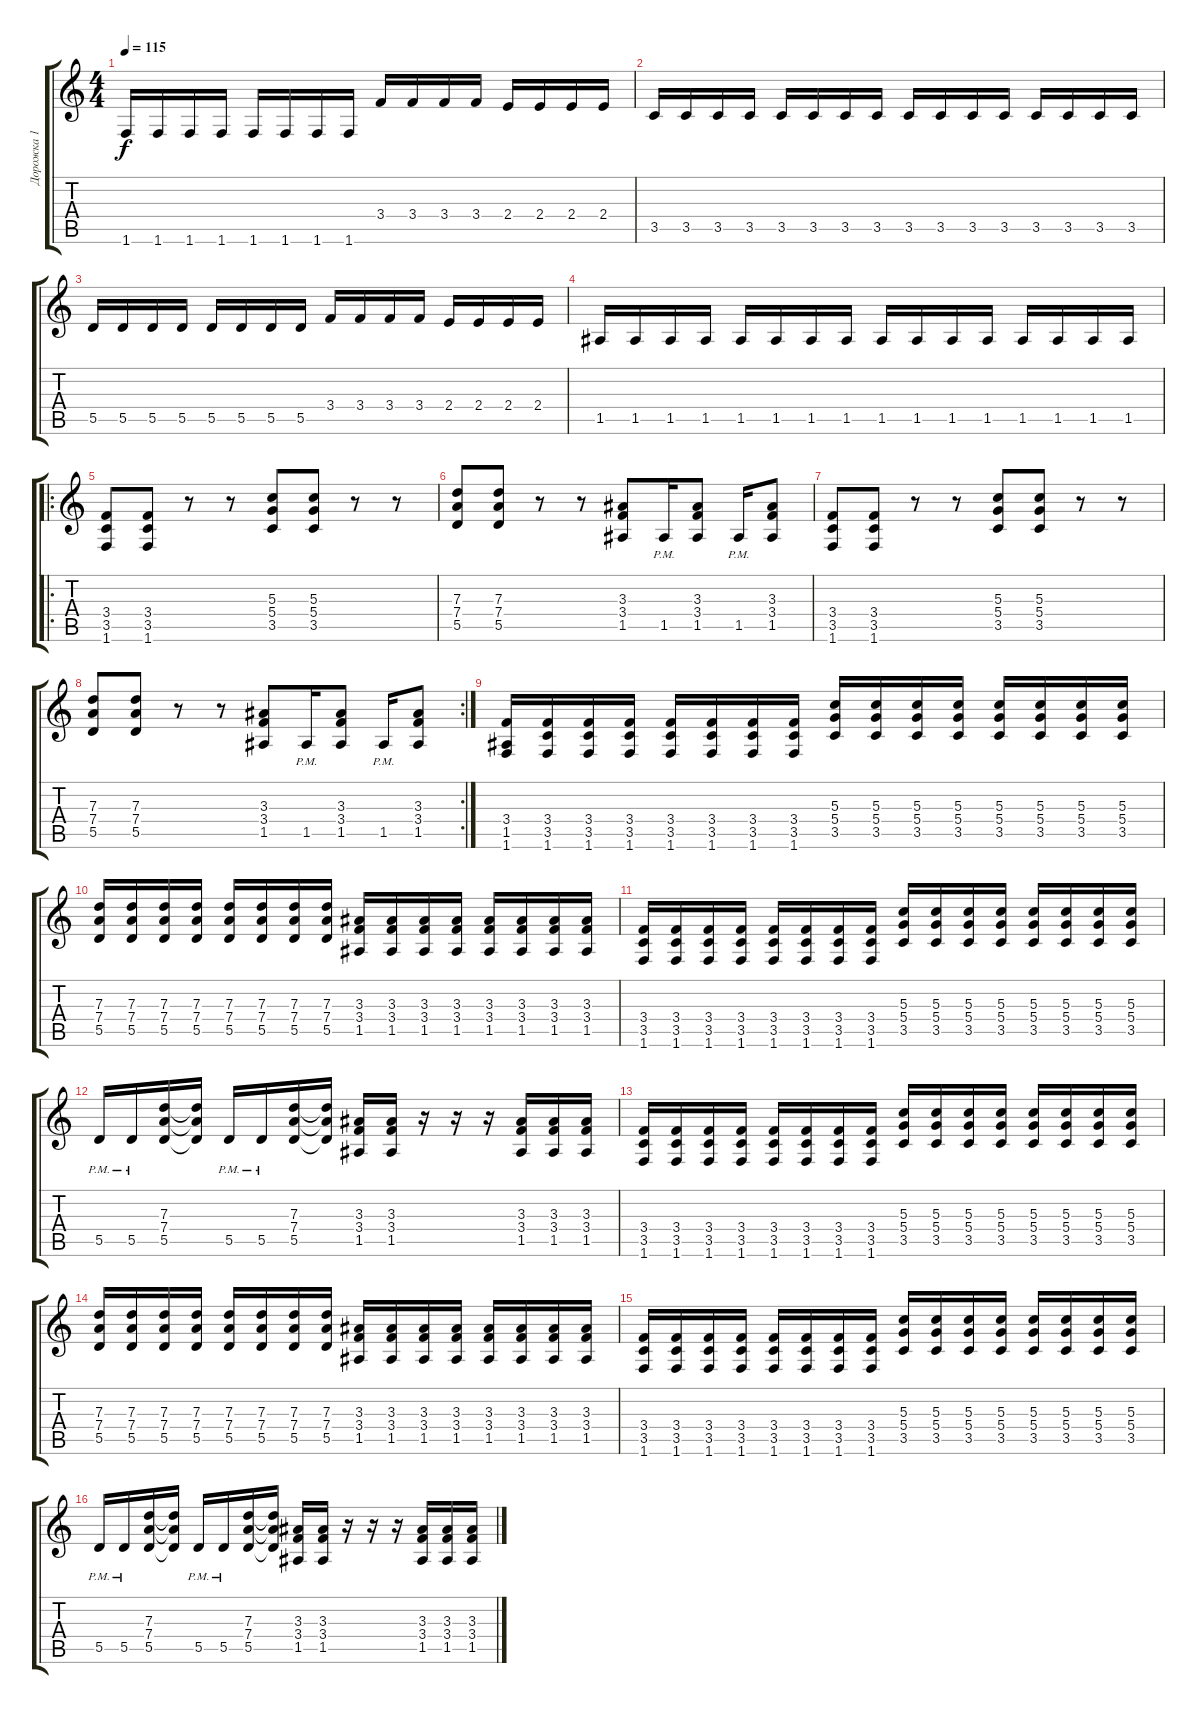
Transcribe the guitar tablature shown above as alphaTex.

\track ("Дорожка 1" "Дорожка 1") {instrument distortionguitar}
\staff {score tabs}
\tuning (E4 B3 G3 D3 A2 E2) {hide}
\ts (4 4)
\tempo 115
\clef g2
\ks c
1.6.16{dy f} 1.6.16 1.6.16 1.6.16 1.6.16 1.6.16 1.6.16 1.6.16 3.4.16 3.4.16 3.4.16 3.4.16 2.4.16 2.4.16 2.4.16 2.4.16 |
3.5.16 3.5.16 3.5.16 3.5.16 3.5.16 3.5.16 3.5.16 3.5.16 3.5.16 3.5.16 3.5.16 3.5.16 3.5.16 3.5.16 3.5.16 3.5.16 |
5.5.16 5.5.16 5.5.16 5.5.16 5.5.16 5.5.16 5.5.16 5.5.16 3.4.16 3.4.16 3.4.16 3.4.16 2.4.16 2.4.16 2.4.16 2.4.16 |
1.5.16 1.5.16 1.5.16 1.5.16 1.5.16 1.5.16 1.5.16 1.5.16 1.5.16 1.5.16 1.5.16 1.5.16 1.5.16 1.5.16 1.5.16 1.5.16 |
\ro
(3.4 3.5 1.6).8 (3.4 3.5 1.6).8 r.8 r.8 (5.3 5.4 3.5).8 (5.3 5.4 3.5).8 r.8 r.8 |
(7.3 7.4 5.5).8 (7.3 7.4 5.5).8 r.8 r.8 (3.3 3.4 1.5).8 1.5{pm}.16 (3.3 3.4 1.5).8 1.5{pm}.16 (3.3 3.4 1.5).8 |
(3.4 3.5 1.6).8 (3.4 3.5 1.6).8 r.8 r.8 (5.3 5.4 3.5).8 (5.3 5.4 3.5).8 r.8 r.8 |
\rc 2
(7.3 7.4 5.5).8 (7.3 7.4 5.5).8 r.8 r.8 (3.3 3.4 1.5).8 1.5{pm}.16 (3.3 3.4 1.5).8 1.5{pm}.16 (3.3 3.4 1.5).8 |
(3.4 1.5 1.6).16 (3.4 3.5 1.6).16 (3.4 3.5 1.6).16 (3.4 3.5 1.6).16 (3.4 3.5 1.6).16 (3.4 3.5 1.6).16 (3.4 3.5 1.6).16 (3.4 3.5 1.6).16 (5.3 5.4 3.5).16 (5.3 5.4 3.5).16 (5.3 5.4 3.5).16 (5.3 5.4 3.5).16 (5.3 5.4 3.5).16 (5.3 5.4 3.5).16 (5.3 5.4 3.5).16 (5.3 5.4 3.5).16 |
(7.3 7.4 5.5).16 (7.3 7.4 5.5).16 (7.3 7.4 5.5).16 (7.3 7.4 5.5).16 (7.3 7.4 5.5).16 (7.3 7.4 5.5).16 (7.3 7.4 5.5).16 (7.3 7.4 5.5).16 (3.3 3.4 1.5).16 (3.3 3.4 1.5).16 (3.3 3.4 1.5).16 (3.3 3.4 1.5).16 (3.3 3.4 1.5).16 (3.3 3.4 1.5).16 (3.3 3.4 1.5).16 (3.3 3.4 1.5).16 |
(3.4 3.5 1.6).16 (3.4 3.5 1.6).16 (3.4 3.5 1.6).16 (3.4 3.5 1.6).16 (3.4 3.5 1.6).16 (3.4 3.5 1.6).16 (3.4 3.5 1.6).16 (3.4 3.5 1.6).16 (5.3 5.4 3.5).16 (5.3 5.4 3.5).16 (5.3 5.4 3.5).16 (5.3 5.4 3.5).16 (5.3 5.4 3.5).16 (5.3 5.4 3.5).16 (5.3 5.4 3.5).16 (5.3 5.4 3.5).16 |
5.5{pm}.16 5.5{pm}.16 (7.3 7.4 5.5).16 (7.3{t} 7.4{t} 5.5{t}).16 5.5{pm}.16 5.5{pm}.16 (7.3 7.4 5.5).16 (7.3{t} 7.4{t} 5.5{t}).16 (3.3 3.4 1.5).16 (3.3 3.4 1.5).16 r.16 r.16 r.16 (3.3 3.4 1.5).16 (3.3 3.4 1.5).16 (3.3 3.4 1.5).16 |
(3.4 3.5 1.6).16 (3.4 3.5 1.6).16 (3.4 3.5 1.6).16 (3.4 3.5 1.6).16 (3.4 3.5 1.6).16 (3.4 3.5 1.6).16 (3.4 3.5 1.6).16 (3.4 3.5 1.6).16 (5.3 5.4 3.5).16 (5.3 5.4 3.5).16 (5.3 5.4 3.5).16 (5.3 5.4 3.5).16 (5.3 5.4 3.5).16 (5.3 5.4 3.5).16 (5.3 5.4 3.5).16 (5.3 5.4 3.5).16 |
(7.3 7.4 5.5).16 (7.3 7.4 5.5).16 (7.3 7.4 5.5).16 (7.3 7.4 5.5).16 (7.3 7.4 5.5).16 (7.3 7.4 5.5).16 (7.3 7.4 5.5).16 (7.3 7.4 5.5).16 (3.3 3.4 1.5).16 (3.3 3.4 1.5).16 (3.3 3.4 1.5).16 (3.3 3.4 1.5).16 (3.3 3.4 1.5).16 (3.3 3.4 1.5).16 (3.3 3.4 1.5).16 (3.3 3.4 1.5).16 |
(3.4 3.5 1.6).16 (3.4 3.5 1.6).16 (3.4 3.5 1.6).16 (3.4 3.5 1.6).16 (3.4 3.5 1.6).16 (3.4 3.5 1.6).16 (3.4 3.5 1.6).16 (3.4 3.5 1.6).16 (5.3 5.4 3.5).16 (5.3 5.4 3.5).16 (5.3 5.4 3.5).16 (5.3 5.4 3.5).16 (5.3 5.4 3.5).16 (5.3 5.4 3.5).16 (5.3 5.4 3.5).16 (5.3 5.4 3.5).16 |
5.5{pm}.16 5.5{pm}.16 (7.3 7.4 5.5).16 (7.3{t} 7.4{t} 5.5{t}).16 5.5{pm}.16 5.5{pm}.16 (7.3 7.4 5.5).16 (7.3{t} 7.4{t} 5.5{t}).16 (3.3 3.4 1.5).16 (3.3 3.4 1.5).16 r.16 r.16 r.16 (3.3 3.4 1.5).16 (3.3 3.4 1.5).16 (3.3 3.4 1.5).16
